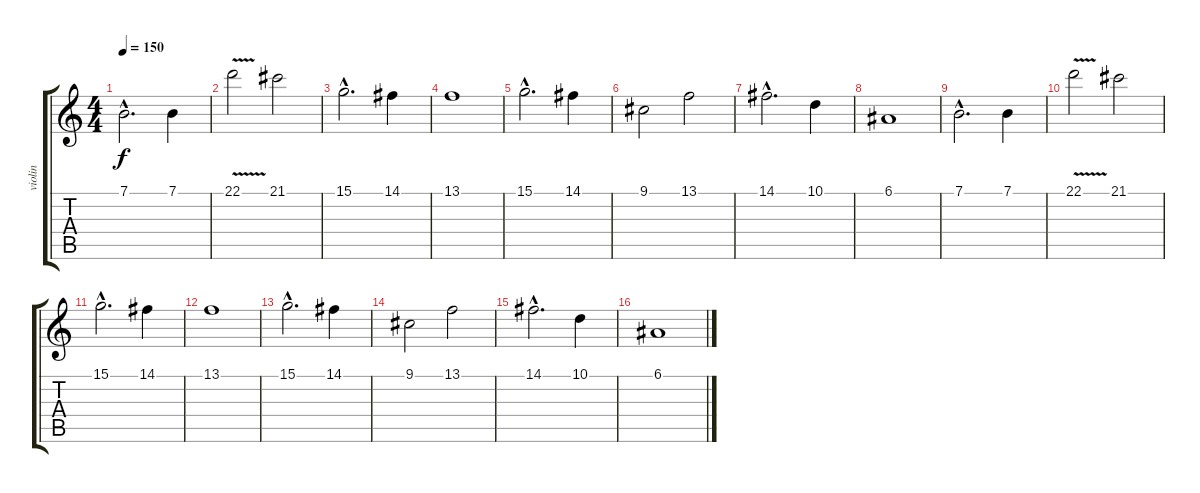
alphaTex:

\track ("violin" "violin") {instrument violin}
\staff {score tabs}
\tuning (E4 B3 G3 D3 A2 E2) {hide}
\ts (4 4)
\tempo 150
\clef g2
\ks c
7.1{hac}.2{d dy f instrument violin} 7.1.4 |
22.1{v}.2 21.1.2 |
15.1{hac}.2{d} 14.1.4 |
13.1.1 |
15.1{hac}.2{d} 14.1.4 |
9.1.2 13.1.2 |
14.1{hac}.2{d} 10.1.4 |
6.1.1 |
7.1{hac}.2{d} 7.1.4 |
22.1{v}.2 21.1.2 |
15.1{hac}.2{d} 14.1.4 |
13.1.1 |
15.1{hac}.2{d} 14.1.4 |
9.1.2 13.1.2 |
14.1{hac}.2{d} 10.1.4 |
6.1.1
